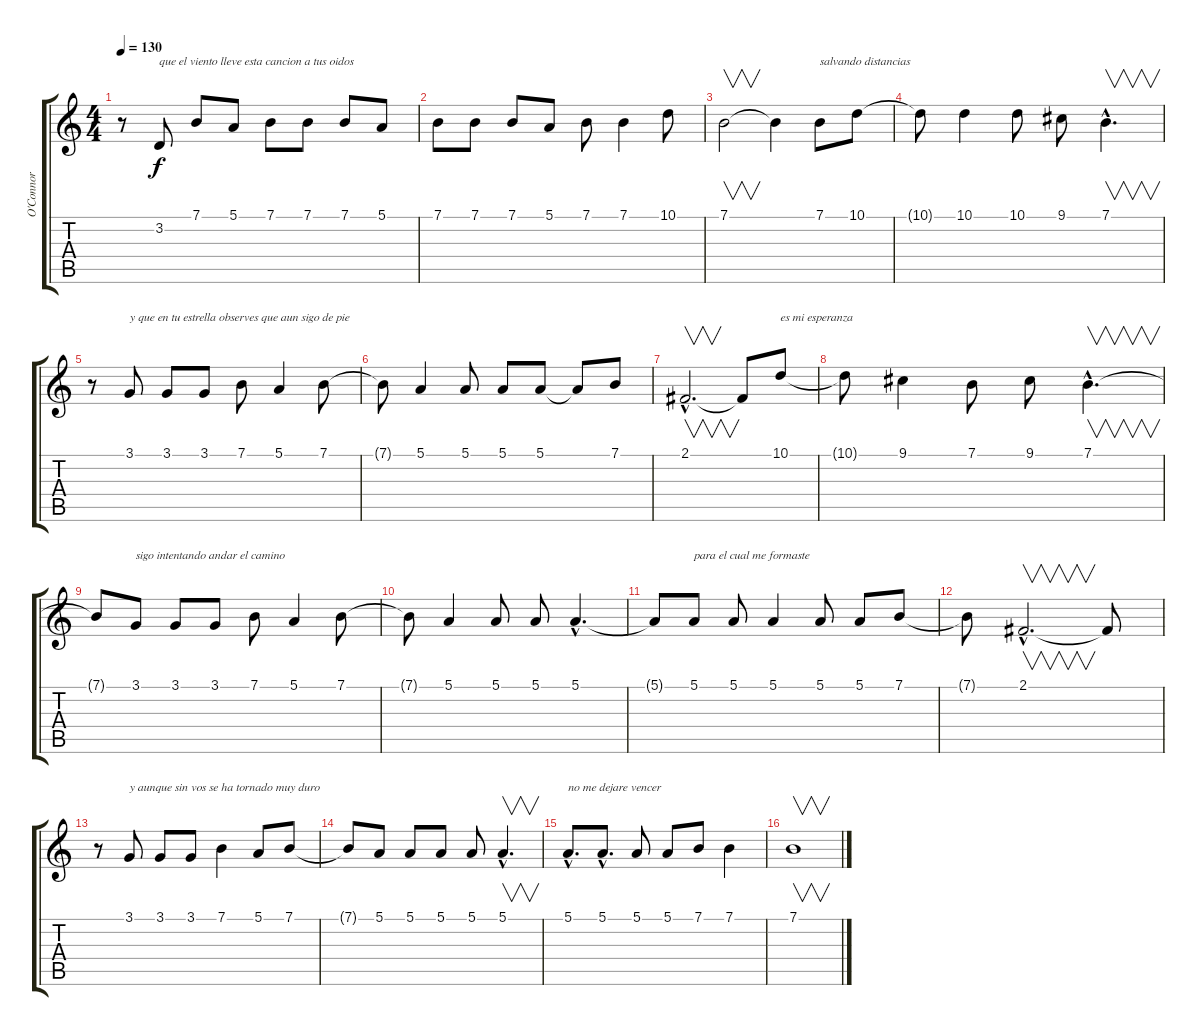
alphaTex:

\track ("O'Connor" "O'Connor") {instrument trumpet}
\staff {score tabs}
\tuning (E4 B3 G3 D3 A2 E2) {hide}
\ts (4 4)
\tempo 130
\clef g2
\ks c
r.8{dy f} 3.2.8{txt "que el viento lleve esta cancion a tus oidos"} 7.1.8 5.1.8 7.1.8 7.1.8 7.1.8 5.1.8 |
7.1.8 7.1.8 7.1.8 5.1.8 7.1.8 7.1.4 10.1.8 |
7.1.2{v} 7.1{t}.4 7.1.8{txt "salvando distancias"} 10.1.8 |
10.1{t}.8 10.1.4 10.1.8 9.1.8 7.1{hac}.4{v d} |
r.8 3.1.8{txt "y que en tu estrella observes que aun sigo de pie"} 3.1.8 3.1.8 7.1.8 5.1.4 7.1.8 |
7.1{t}.8 5.1.4 5.1.8 5.1.8 5.1.8 5.1{t}.8 7.1.8 |
2.1{hac}.2{v d} 2.1{t}.8 10.1.8{txt "es mi esperanza"} |
10.1{t}.8 9.1.4 7.1.8 9.1.8 7.1{hac}.4{v d} |
7.1{t}.8 3.1.8{txt "sigo intentando andar el camino"} 3.1.8 3.1.8 7.1.8 5.1.4 7.1.8 |
7.1{t}.8 5.1.4 5.1.8 5.1.8 5.1{hac}.4{d} |
5.1{t}.8 5.1.8{txt "para el cual me formaste"} 5.1.8 5.1.4 5.1.8 5.1.8 7.1.8 |
7.1{t}.8 2.1{hac}.2{v d} 2.1{t}.8 |
r.8 3.1.8{txt "y aunque sin vos se ha tornado muy duro"} 3.1.8 3.1.8 7.1.4 5.1.8 7.1.8 |
7.1{t}.8 5.1.8 5.1.8 5.1.8 5.1.8 5.1{hac}.4{v d} |
5.1{hac}.8{d txt "no me dejare vencer"} 5.1{hac}.8{d} 5.1.8 5.1.8 7.1.8 7.1.4 |
7.1.1{v}
